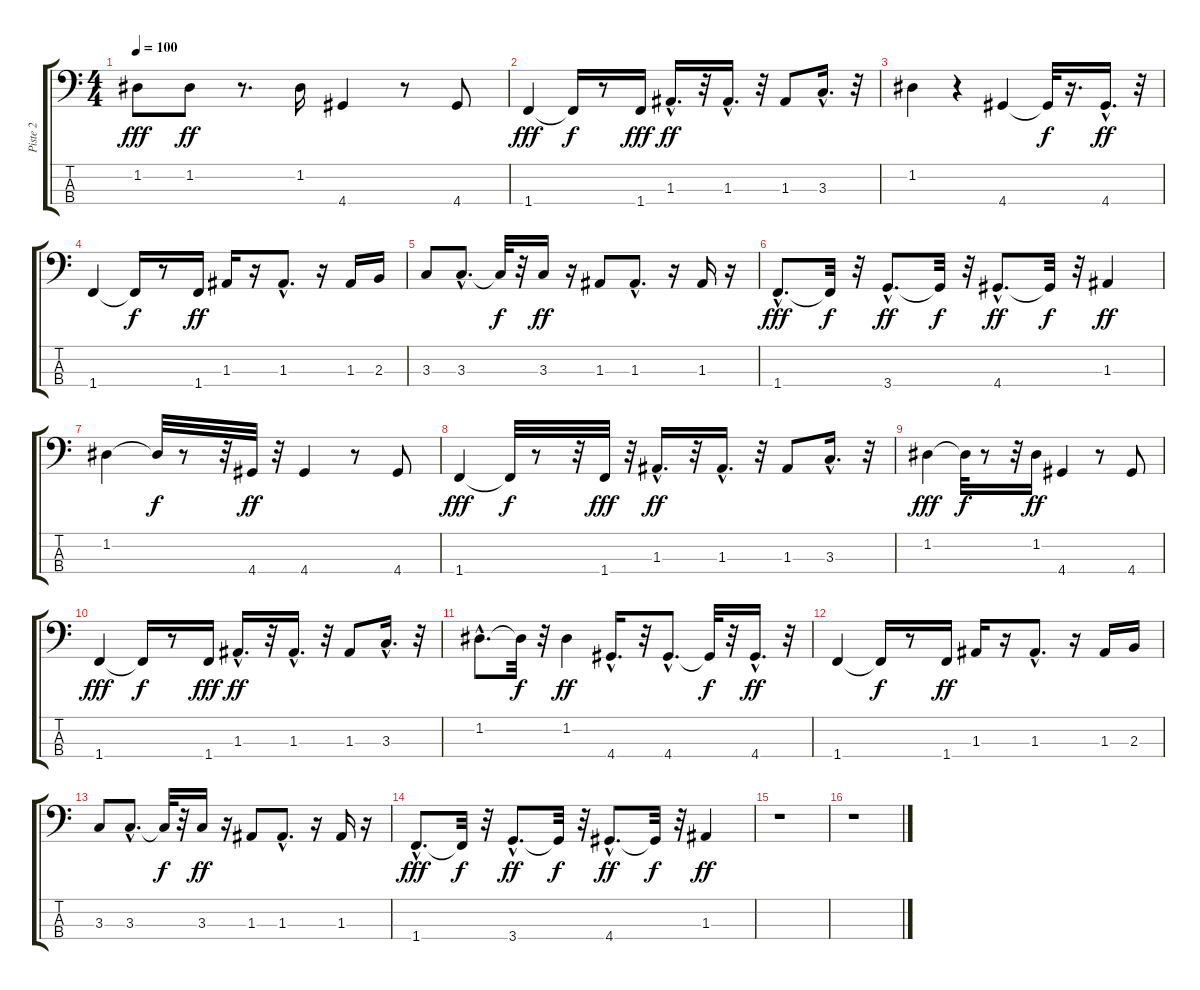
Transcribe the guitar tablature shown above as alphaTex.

\track ("Piste 2" "Piste 2") {instrument electricbassfinger}
\staff {score tabs}
\tuning (G2 D2 A1 E1) {hide}
\ts (4 4)
\tempo 100
\clef f4
\ks c
1.2.8{dy fff} 1.2.8{dy ff} r.8{d} 1.2.16 4.4.4 r.8 4.4.8 |
1.4.4{dy fff} 1.4{t}.16{dy f} r.8 1.4.16{dy fff} 1.3{hac}.16{d dy ff} r.32 1.3{hac}.16{d} r.32 1.3.8 3.3{hac}.16{d} r.32 |
1.2.4 r.4 4.4.4 4.4{t}.32{dy f} r.16{d} 4.4{hac}.16{d dy ff} r.32 |
1.4.4 1.4{t}.16{dy f} r.8 1.4.16{dy ff} 1.3.16 r.16 1.3{hac}.8{d} r.16 1.3.16 2.3.16 |
3.3.8 3.3{hac}.8{d} 3.3{t}.32{dy f} r.32 3.3.16{dy ff} r.16 1.3.8 1.3{hac}.8{d} r.16 1.3.16 r.16 |
1.4{hac}.8{d dy fff} 1.4{t}.32{dy f} r.32 3.4{hac}.8{d dy ff} 3.4{t}.32{dy f} r.32 4.4{hac}.8{d dy ff} 4.4{t}.32{dy f} r.32 1.3.4{dy ff} |
1.2.4 1.2{t}.32{dy f} r.8 r.32 4.4.32{dy ff} r.32 4.4.4 r.8 4.4.8 |
1.4.4{dy fff} 1.4{t}.32{dy f} r.8 r.32 1.4.32{dy fff} r.32 1.3{hac}.16{d dy ff} r.32 1.3{hac}.16{d} r.32 1.3.8 3.3{hac}.16{d} r.32 |
1.2.4{dy fff} 1.2{t}.32{dy f} r.8 r.32 1.2.16{dy ff} 4.4.4 r.8 4.4.8 |
1.4.4{dy fff} 1.4{t}.16{dy f} r.8 1.4.16{dy fff} 1.3{hac}.16{d dy ff} r.32 1.3{hac}.16{d} r.32 1.3.8 3.3{hac}.16{d} r.32 |
1.2{hac}.8{d} 1.2{t}.32{dy f} r.32 1.2.4{dy ff} 4.4{hac}.16{d} r.32 4.4{hac}.8{d} 4.4{t}.32{dy f} r.32 4.4{hac}.16{d dy ff} r.32 |
1.4.4 1.4{t}.16{dy f} r.8 1.4.16{dy ff} 1.3.16 r.16 1.3{hac}.8{d} r.16 1.3.16 2.3.16 |
3.3.8 3.3{hac}.8{d} 3.3{t}.32{dy f} r.32 3.3.16{dy ff} r.16 1.3.8 1.3{hac}.8{d} r.16 1.3.16 r.16 |
1.4{hac}.8{d dy fff} 1.4{t}.32{dy f} r.32 3.4{hac}.8{d dy ff} 3.4{t}.32{dy f} r.32 4.4{hac}.8{d dy ff} 4.4{t}.32{dy f} r.32 1.3.4{dy ff} |
r.1 |
r.1
